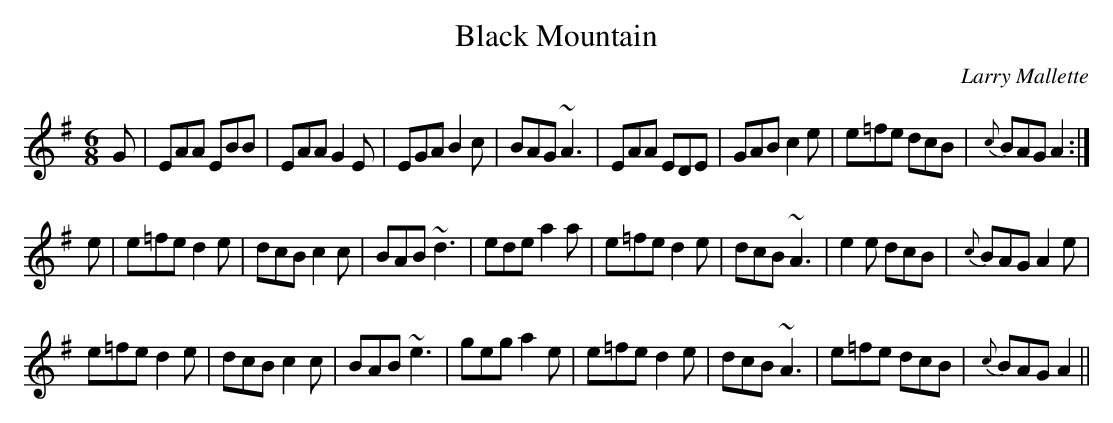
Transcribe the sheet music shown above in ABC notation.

X:1
T:Black Mountain
M:6/8
L:1/8
C:Larry Mallette
K:ADor
G|EAA EBB|EAA G2E|EGA B2c|BAG ~A3|EAA EDE|GAB c2e|e=fe dcB|{c}BAG A2:|
e|e=fe d2e|dcB c2c|BAB ~d3|ede a2a|e=fe d2e|dcB ~A3|e2e dcB|{c}BAG A2e|
e=fe d2e|dcB c2c|BAB ~e3|geg a2e|e=fe d2e|dcB ~A3|e=fe dcB|{c}BAG A2||
